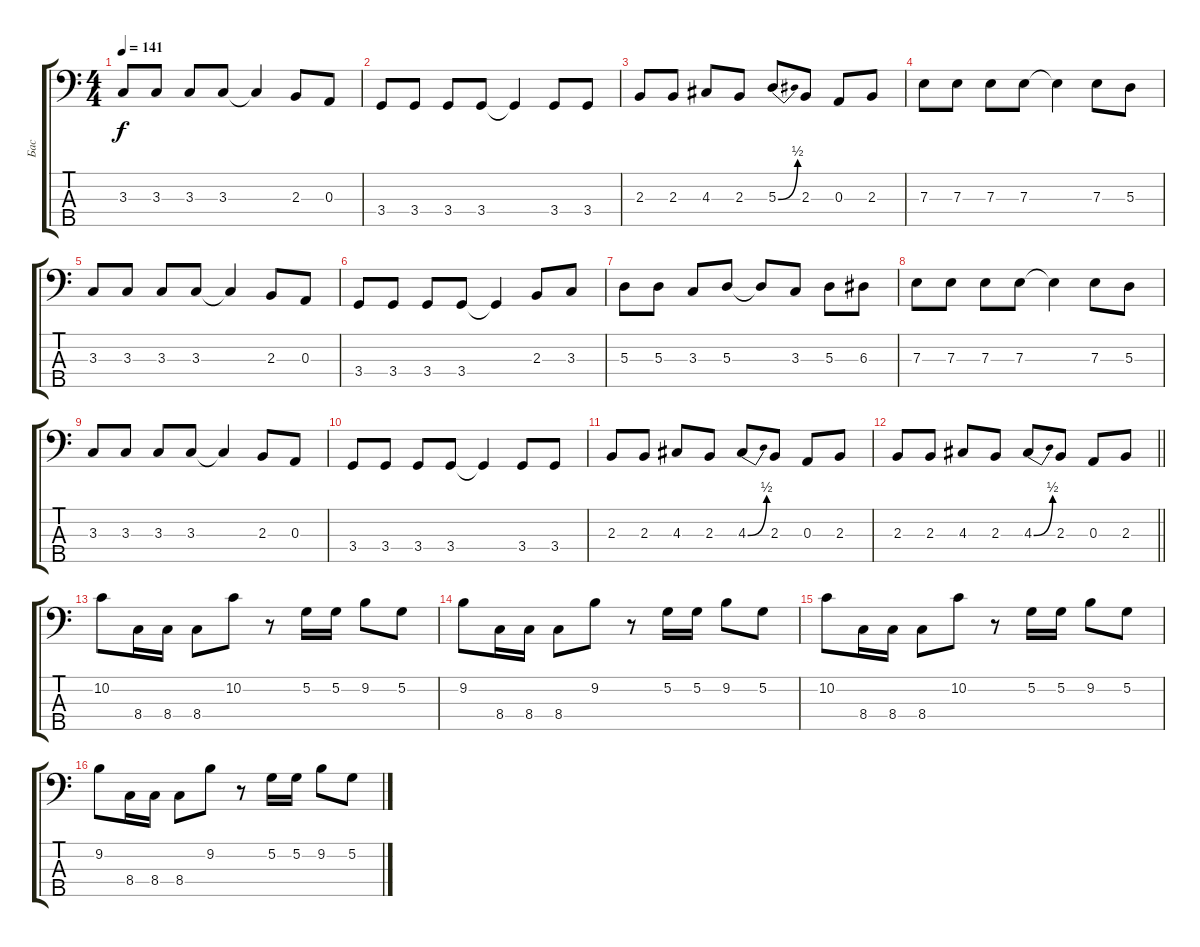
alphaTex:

\track ("Бас" "Бас") {instrument electricbassfinger}
\staff {score tabs}
\tuning (G2 D2 A1 E1 B0) {hide}
\ts (4 4)
\tempo 141
\clef f4
\ks c
3.3.8{dy f} 3.3.8 3.3.8 3.3.8 3.3{t}.4 2.3.8 0.3.8 |
3.4.8 3.4.8 3.4.8 3.4.8 3.4{t}.4 3.4.8 3.4.8 |
2.3.8 2.3.8 4.3.8 2.3.8 5.3{be (bend 0 0 60 2)}.8 2.3.8 0.3.8 2.3.8 |
7.3.8 7.3.8 7.3.8 7.3.8 7.3{t}.4 7.3.8 5.3.8 |
3.3.8 3.3.8 3.3.8 3.3.8 3.3{t}.4 2.3.8 0.3.8 |
3.4.8 3.4.8 3.4.8 3.4.8 3.4{t}.4 2.3.8 3.3.8 |
5.3.8 5.3.8 3.3.8 5.3.8 5.3{t}.8 3.3.8 5.3.8 6.3.8 |
7.3.8 7.3.8 7.3.8 7.3.8 7.3{t}.4 7.3.8 5.3.8 |
3.3.8 3.3.8 3.3.8 3.3.8 3.3{t}.4 2.3.8 0.3.8 |
3.4.8 3.4.8 3.4.8 3.4.8 3.4{t}.4 3.4.8 3.4.8 |
2.3.8 2.3.8 4.3.8 2.3.8 4.3{be (bend 0 0 60 2)}.8 2.3.8 0.3.8 2.3.8 |
\barLineRight lightlight
2.3.8 2.3.8 4.3.8 2.3.8 4.3{be (bend 0 0 60 2)}.8 2.3.8 0.3.8 2.3.8 |
10.2.8 8.4.16 8.4.16 8.4.8 10.2.8 r.8 5.2.16 5.2.16 9.2.8 5.2.8 |
9.2.8 8.4.16 8.4.16 8.4.8 9.2.8 r.8 5.2.16 5.2.16 9.2.8 5.2.8 |
10.2.8 8.4.16 8.4.16 8.4.8 10.2.8 r.8 5.2.16 5.2.16 9.2.8 5.2.8 |
9.2.8 8.4.16 8.4.16 8.4.8 9.2.8 r.8 5.2.16 5.2.16 9.2.8 5.2.8
